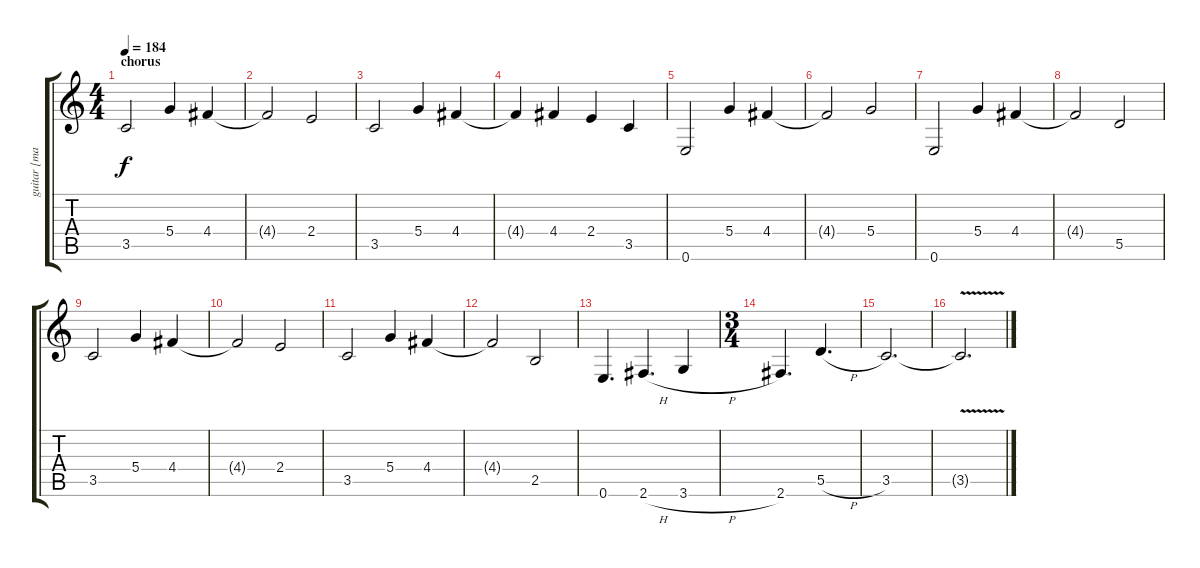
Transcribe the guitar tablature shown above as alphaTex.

\track ("guitar [maneki]" "guitar [ma") {instrument distortionguitar}
\staff {score tabs}
\tuning (E4 B3 G3 D3 A2 E2) {hide}
\ts (4 4)
\section ("" "chorus")
\tempo 184
\clef g2
\ks c
3.5.2{dy f} 5.4.4 4.4.4 |
4.4{t}.2 2.4.2 |
3.5.2 5.4.4 4.4.4 |
4.4{t}.4 4.4.4 2.4.4 3.5.4 |
0.6.2 5.4.4 4.4.4 |
4.4{t}.2 5.4.2 |
0.6.2 5.4.4 4.4.4 |
4.4{t}.2 5.5.2 |
3.5.2 5.4.4 4.4.4 |
4.4{t}.2 2.4.2 |
3.5.2 5.4.4 4.4.4 |
4.4{t}.2 2.5.2 |
0.6.4{d} 2.6{h}.4{d} 3.6{h}.4 |
\ts (3 4)
2.6.4{d} 5.5{h}.4{d} |
3.5.2{d} |
3.5{v t}.2{d}
